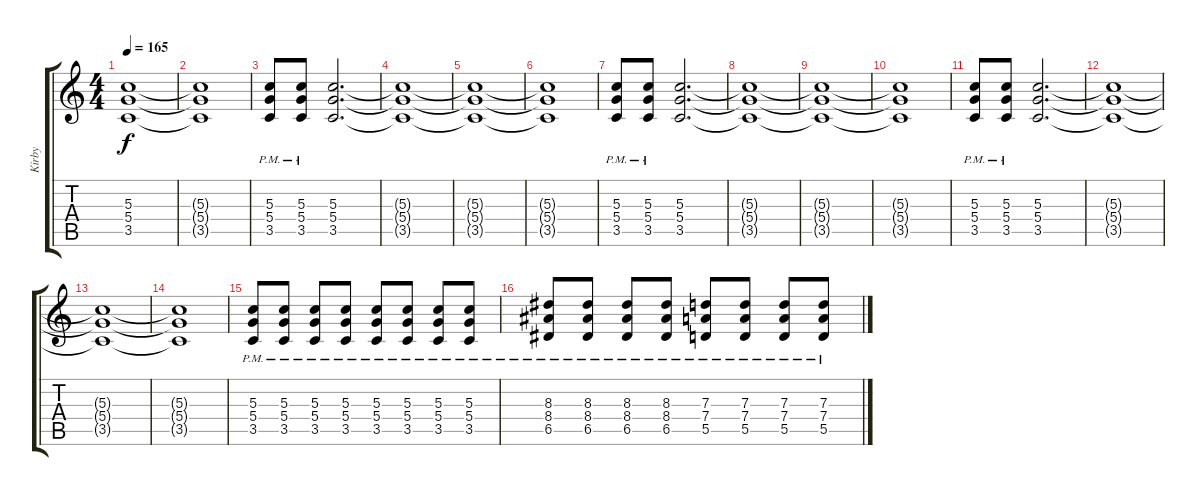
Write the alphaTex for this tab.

\track ("Kirby" "Kirby") {instrument overdrivenguitar}
\staff {score tabs}
\tuning (E4 B3 G3 D3 A2 E2) {hide}
\ts (4 4)
\tempo 165
\clef g2
\ks c
(5.3{t} 5.4{t} 3.5{t}).1{dy f} |
(5.3{t} 5.4{t} 3.5{t}).1 |
(5.3{pm} 5.4{pm} 3.5{pm}).8 (5.3{pm} 5.4{pm} 3.5{pm}).8 (5.3 5.4 3.5).2{d} |
(5.3{t} 5.4{t} 3.5{t}).1 |
(5.3{t} 5.4{t} 3.5{t}).1 |
(5.3{t} 5.4{t} 3.5{t}).1 |
(5.3{pm} 5.4{pm} 3.5{pm}).8 (5.3{pm} 5.4{pm} 3.5{pm}).8 (5.3 5.4 3.5).2{d} |
(5.3{t} 5.4{t} 3.5{t}).1 |
(5.3{t} 5.4{t} 3.5{t}).1 |
(5.3{t} 5.4{t} 3.5{t}).1 |
(5.3{pm} 5.4{pm} 3.5{pm}).8 (5.3{pm} 5.4{pm} 3.5{pm}).8 (5.3 5.4 3.5).2{d} |
(5.3{t} 5.4{t} 3.5{t}).1 |
(5.3{t} 5.4{t} 3.5{t}).1 |
(5.3{t} 5.4{t} 3.5{t}).1 |
(5.3{pm} 5.4{pm} 3.5{pm}).8 (5.3{pm} 5.4{pm} 3.5{pm}).8 (5.3{pm} 5.4{pm} 3.5{pm}).8 (5.3{pm} 5.4{pm} 3.5{pm}).8 (5.3{pm} 5.4{pm} 3.5{pm}).8 (5.3{pm} 5.4{pm} 3.5{pm}).8 (5.3{pm} 5.4{pm} 3.5{pm}).8 (5.3{pm} 5.4{pm} 3.5{pm}).8 |
(8.3{pm} 8.4{pm} 6.5{pm}).8 (8.3{pm} 8.4{pm} 6.5{pm}).8 (8.3{pm} 8.4{pm} 6.5{pm}).8 (8.3{pm} 8.4{pm} 6.5{pm}).8 (7.3{pm} 7.4{pm} 5.5{pm}).8 (7.3{pm} 7.4{pm} 5.5{pm}).8 (7.3{pm} 7.4{pm} 5.5{pm}).8 (7.3{pm} 7.4{pm} 5.5{pm}).8
